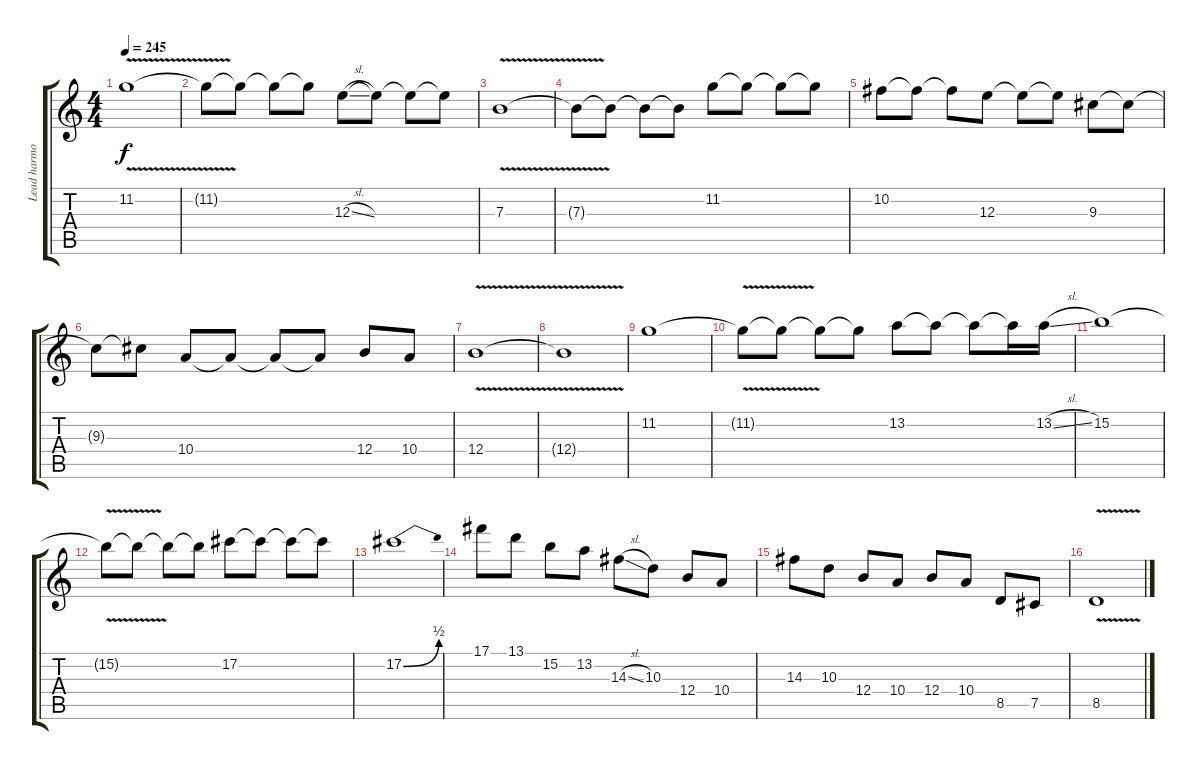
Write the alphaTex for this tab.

\track ("Lead harmony low" "Lead harmo") {instrument distortionguitar}
\staff {score tabs}
\tuning (Db4 Ab3 E3 B2 Gb2 B1) {hide}
\ts (4 4)
\tempo 245
\clef g2
\ks c
11.2{v}.1{dy f} |
11.2{t}.8 11.2{t}.8 11.2{t}.8 11.2{t}.8 12.3{sl}.8 12.3{t}.8 12.3{t}.8 12.3{t}.8 |
7.3{v}.1 |
7.3{t}.8 7.3{t}.8 7.3{t}.8 7.3{t}.8 11.2.8 11.2{t}.8 11.2{t}.8 11.2{t}.8 |
10.2.8 10.2{t}.8 10.2{t}.8 12.3.8 12.3{t}.8 12.3{t}.8 9.3.8 9.3{t}.8 |
9.3{t}.8 9.3{t}.8 10.4.8 10.4{t}.8 10.4{t}.8 10.4{t}.8 12.4.8 10.4.8 |
12.4{v}.1 |
12.4{t}.1 |
11.2.1 |
11.2{v t}.8 11.2{t}.8 11.2{t}.8 11.2{t}.8 13.2.8 13.2{t}.8 13.2{t}.8 13.2{t}.16 13.2{sl}.16 |
15.2.1 |
15.2{v t}.8 15.2{t}.8 15.2{t}.8 15.2{t}.8 17.2.8 17.2{t}.8 17.2{t}.8 17.2{t}.8 |
17.2{be (bend 0 0 60 2)}.1 |
17.1.8 13.1.8 15.2.8 13.2.8 14.3{sl}.8 10.3.8 12.4.8 10.4.8 |
14.3.8 10.3.8 12.4.8 10.4.8 12.4.8 10.4.8 8.5.8 7.5.8 |
8.5{v}.1
